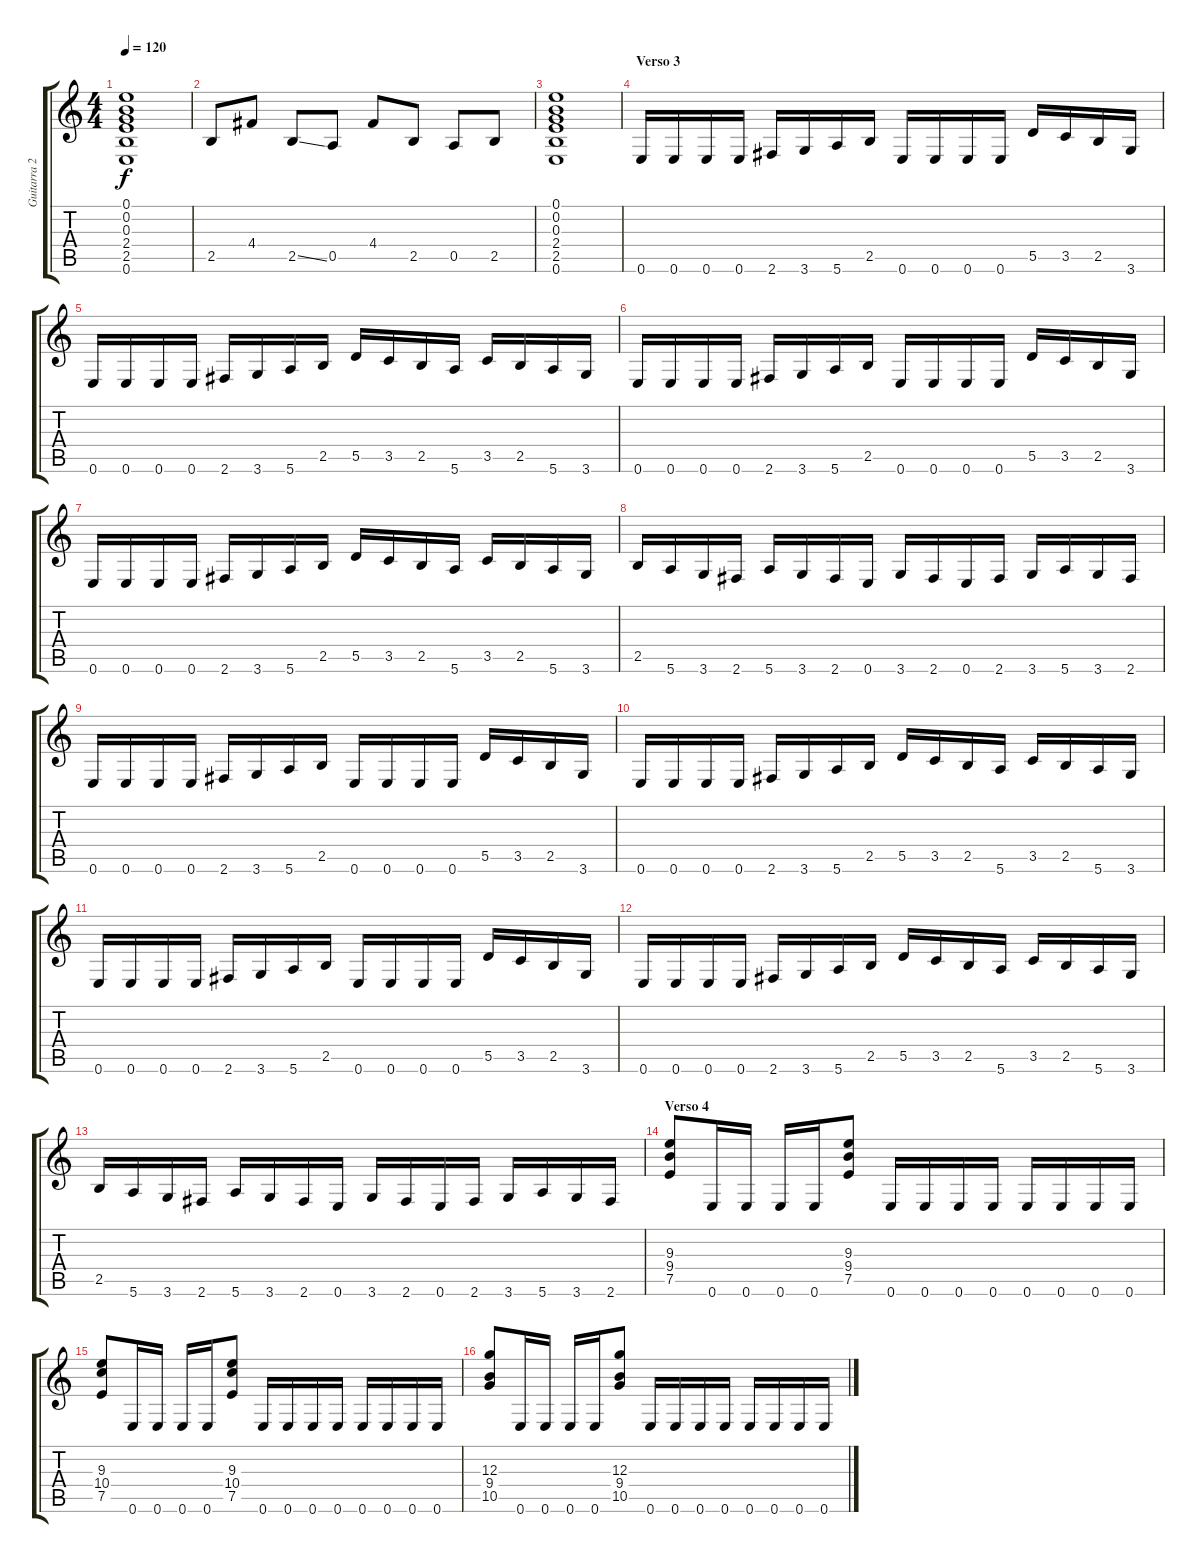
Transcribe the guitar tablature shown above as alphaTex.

\track ("Guitarra 2" "Guitarra 2") {instrument overdrivenguitar}
\staff {score tabs}
\tuning (E4 B3 G3 D3 A2 E2) {hide}
\ts (4 4)
\tempo 120
\clef g2
\ks c
(0.1 0.2 0.3 2.4 2.5 0.6).1{dy f} |
2.5.8{balance 3} 4.4.8 2.5{ss}.8 0.5.8 4.4.8 2.5.8 0.5.8 2.5.8 |
(0.1 0.2 0.3 2.4 2.5 0.6).1 |
\section ("" "Verso 3")
0.6.16 0.6.16 0.6.16 0.6.16 2.6.16 3.6.16 5.6.16 2.5.16 0.6.16 0.6.16 0.6.16 0.6.16 5.5.16 3.5.16 2.5.16 3.6.16 |
0.6.16 0.6.16 0.6.16 0.6.16 2.6.16 3.6.16 5.6.16 2.5.16 5.5.16 3.5.16 2.5.16 5.6.16 3.5.16 2.5.16 5.6.16 3.6.16 |
0.6.16 0.6.16 0.6.16 0.6.16 2.6.16 3.6.16 5.6.16 2.5.16 0.6.16 0.6.16 0.6.16 0.6.16 5.5.16 3.5.16 2.5.16 3.6.16 |
0.6.16 0.6.16 0.6.16 0.6.16 2.6.16 3.6.16 5.6.16 2.5.16 5.5.16 3.5.16 2.5.16 5.6.16 3.5.16 2.5.16 5.6.16 3.6.16 |
2.5.16 5.6.16 3.6.16 2.6.16 5.6.16 3.6.16 2.6.16 0.6.16 3.6.16 2.6.16 0.6.16 2.6.16 3.6.16 5.6.16 3.6.16 2.6.16 |
0.6.16 0.6.16 0.6.16 0.6.16 2.6.16 3.6.16 5.6.16 2.5.16 0.6.16 0.6.16 0.6.16 0.6.16 5.5.16 3.5.16 2.5.16 3.6.16 |
0.6.16 0.6.16 0.6.16 0.6.16 2.6.16 3.6.16 5.6.16 2.5.16 5.5.16 3.5.16 2.5.16 5.6.16 3.5.16 2.5.16 5.6.16 3.6.16 |
0.6.16 0.6.16 0.6.16 0.6.16 2.6.16 3.6.16 5.6.16 2.5.16 0.6.16 0.6.16 0.6.16 0.6.16 5.5.16 3.5.16 2.5.16 3.6.16 |
0.6.16 0.6.16 0.6.16 0.6.16 2.6.16 3.6.16 5.6.16 2.5.16 5.5.16 3.5.16 2.5.16 5.6.16 3.5.16 2.5.16 5.6.16 3.6.16 |
2.5.16 5.6.16 3.6.16 2.6.16 5.6.16 3.6.16 2.6.16 0.6.16 3.6.16 2.6.16 0.6.16 2.6.16 3.6.16 5.6.16 3.6.16 2.6.16 |
\section ("" "Verso 4")
(9.3 9.4 7.5).8 0.6.16 0.6.16 0.6.16 0.6.16 (9.3 9.4 7.5).8 0.6.16 0.6.16 0.6.16 0.6.16 0.6.16 0.6.16 0.6.16 0.6.16 |
(9.3 10.4 7.5).8 0.6.16 0.6.16 0.6.16 0.6.16 (9.3 10.4 7.5).8 0.6.16 0.6.16 0.6.16 0.6.16 0.6.16 0.6.16 0.6.16 0.6.16 |
(12.3 9.4 10.5).8 0.6.16 0.6.16 0.6.16 0.6.16 (12.3 9.4 10.5).8 0.6.16 0.6.16 0.6.16 0.6.16 0.6.16 0.6.16 0.6.16 0.6.16
